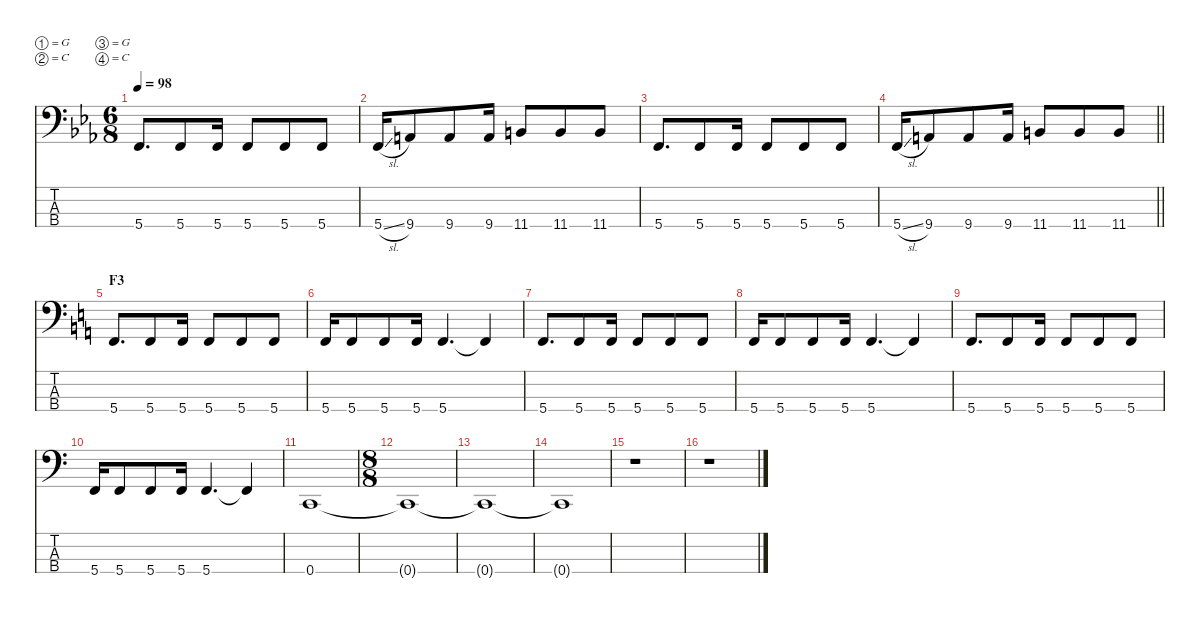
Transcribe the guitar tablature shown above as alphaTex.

\defaultSystemsLayout 4
\hideDynamics
\bracketExtendMode nobrackets
\singleTrackTrackNamePolicy hidden
\multiTrackTrackNamePolicy hidden
\firstSystemTrackNameMode fullname
\firstSystemTrackNameOrientation horizontal
\otherSystemsTrackNameOrientation horizontal
\track ("Byron Stroud" "el.bs.") {instrument electricbassfinger}
\staff {score tabs}
\tuning (G2 C2 G1 C1)
\ts (6 8)
\tempo 98
\clef f4
\ks eb
5.4{acc forcenatural}.8{d dy f beam Up} 5.4{acc forcenatural}.8{beam Up} 5.4{acc forcenatural}.16{beam Up} 5.4{acc forcenatural}.8{beam Up} 5.4{acc forcenatural}.8{beam Up} 5.4{acc forcenatural}.8{beam Up} |
5.4{sl acc forcenatural}.16{beam Up} 9.4{acc forcenatural}.8{beam Up} 9.4{acc forcenatural}.8{beam Up} 9.4{acc forcenatural}.16{beam Up} 11.4{acc forcenatural}.8{beam Up} 11.4{acc forcenatural}.8{beam Up} 11.4{acc forcenatural}.8{beam Up} |
5.4{acc forcenatural}.8{d beam Up} 5.4{acc forcenatural}.8{beam Up} 5.4{acc forcenatural}.16{beam Up} 5.4{acc forcenatural}.8{beam Up} 5.4{acc forcenatural}.8{beam Up} 5.4{acc forcenatural}.8{beam Up} |
\barLineRight lightlight
5.4{sl acc forcenatural}.16{beam Up} 9.4{acc forcenatural}.8{beam Up} 9.4{acc forcenatural}.8{beam Up} 9.4{acc forcenatural}.16{beam Up} 11.4{acc forcenatural}.8{beam Up} 11.4{acc forcenatural}.8{beam Up} 11.4{acc forcenatural}.8{beam Up} |
\section ("" "F3")
\ks c
5.4.8{d beam Up} 5.4.8{beam Up} 5.4.16{beam Up} 5.4.8{beam Up} 5.4.8{beam Up} 5.4.8{beam Up} |
5.4.16{beam Up} 5.4.8{beam Up} 5.4.8{beam Up} 5.4.16{beam Up} 5.4.4{d beam Up} 5.4{t}.4{beam Up} |
5.4.8{d beam Up} 5.4.8{beam Up} 5.4.16{beam Up} 5.4.8{beam Up} 5.4.8{beam Up} 5.4.8{beam Up} |
5.4.16{beam Up} 5.4.8{beam Up} 5.4.8{beam Up} 5.4.16{beam Up} 5.4.4{d beam Up} 5.4{t}.4{beam Up} |
5.4.8{d beam Up} 5.4.8{beam Up} 5.4.16{beam Up} 5.4.8{beam Up} 5.4.8{beam Up} 5.4.8{beam Up} |
5.4.16{beam Up} 5.4.8{beam Up} 5.4.8{beam Up} 5.4.16{beam Up} 5.4.4{d beam Up} 5.4{t}.4{beam Up} |
0.4.1{beam Up} |
\ts (8 8)
\beaming (8 2 2 2 2)
0.4{t}.1{beam Up} |
0.4{t}.1{beam Up} |
0.4{t}.1{beam Up} |
r.1{beam Down} |
r.1{beam Down}
